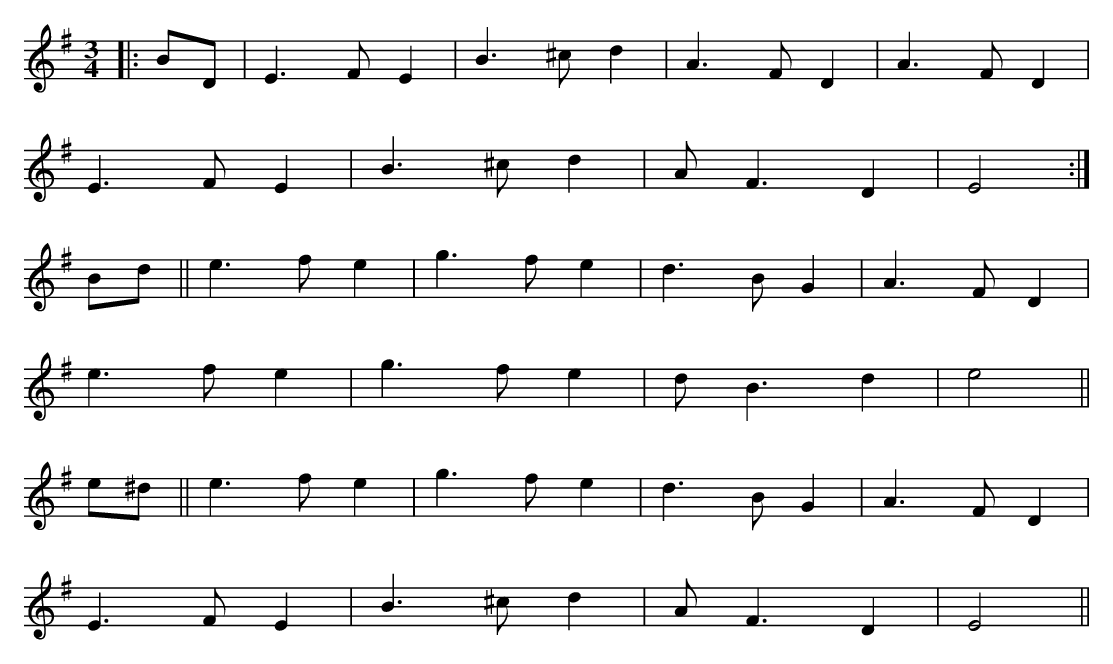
X:1
M:3/4
K:Emin
|:BD|E3 F E2|B3 ^c d2|A3 F D2|A3 F D2|
E3 F E2|B3 ^c d2|A F3 D2|E4:|
Bd||e3 f e2|g3 f e2|d3 B G2|A3 F D2|
e3 f e2|g3 f e2|d B3 d2|e4||
e^d||e3 f e2|g3 f e2|d3 B G2|A3 F D2|
E3 F E2|B3 ^c d2|A F3 D2|E4||
